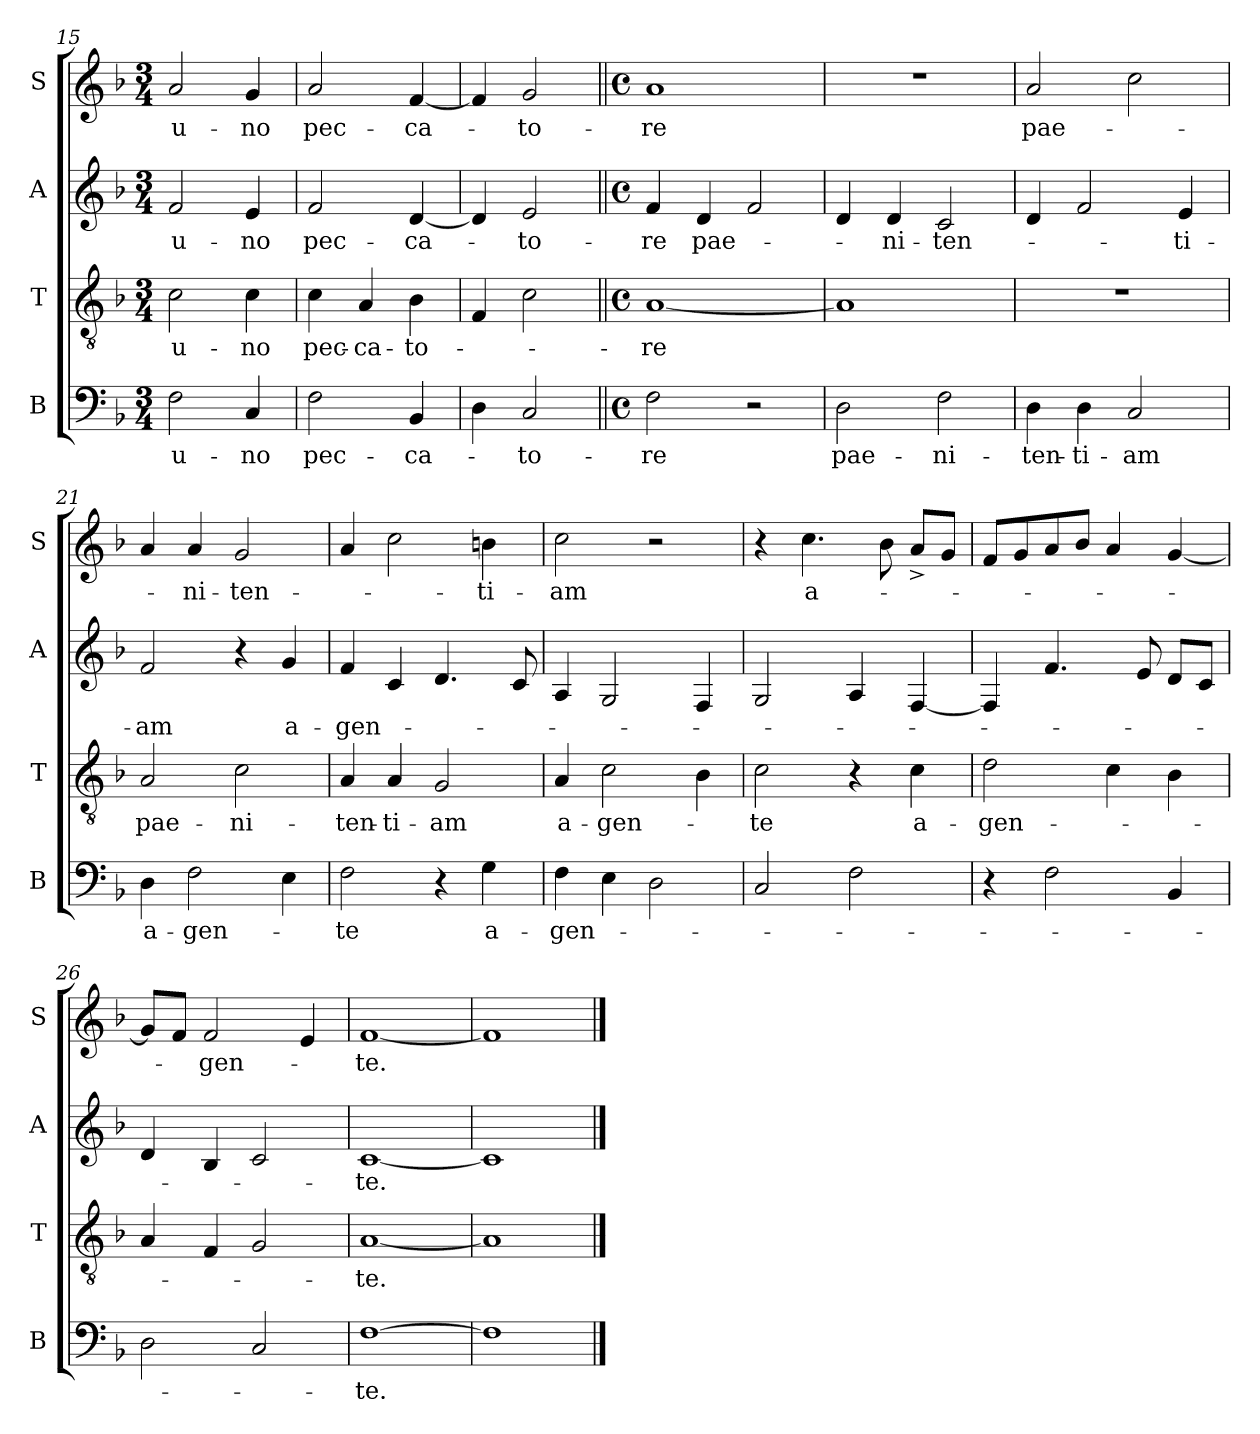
**kern	**text	**kern	**text	**kern	**text	**kern	**text
*part4	*part4	*part3	*part3	*part2	*part2	*part1	*part1
*staff4	*staff4	*staff3	*staff3	*staff2	*staff2	*staff1	*staff1
*I"B	*	*I"T	*	*I"A	*	*I"S	*
*I'B	*	*I'T	*	*I'A	*	*I'S	*
*clefF4	*	*clefGv2	*	*clefG2	*	*clefG2	*
*k[b-]	*	*k[b-]	*	*k[b-]	*	*k[b-]	*
*F:	*	*F:	*	*F:	*	*F:	*
*M3/4	*	*M3/4	*	*M3/4	*	*M3/4	*
=15	=15	=15	=15	=15	=15	=15	=15
!	!LO:LY:b	!	!LO:LY:b	!	!LO:LY:b	!	!LO:LY:b
2F\	u-	2c\	u-	2f/	u-	2a/	u-
!	!LO:LY:b	!	!LO:LY:b	!	!LO:LY:b	!	!LO:LY:b
4C/	-no	4c\	-no	4e/	-no	4g/	-no
=16	=16	=16	=16	=16	=16	=16	=16
!	!LO:LY:b	!	!LO:LY:b	!	!LO:LY:b	!	!LO:LY:b
2F\	pec-	4c\	pec-	2f/	pec-	2a/	pec-
!	!	!	!LO:LY:b	!	!	!	!
.	.	4A/	-ca-	.	.	.	.
!	!LO:LY:b	!	!LO:LY:b	!	!LO:LY:b	!	!LO:LY:b
4BB-/	-ca-	4B-\	-to-	[<4d/	-ca-	[<4f/	-ca-
=17	=17	=17	=17	=17	=17	=17	=17
4D\	.	4F/	.	4d/]	.	4f/]	.
!	!LO:LY:b	!	!	!	!LO:LY:b	!	!LO:LY:b
2C/	-to-	2c\	.	2e/	-to-	2g/	-to-
=18||	=18||	=18||	=18||	=18||	=18||	=18||	=18||
*M4/4	*	*M4/4	*	*M4/4	*	*M4/4	*
*met(c)	*	*met(c)	*	*met(c)	*	*met(c)	*
!	!LO:LY:b	!	!LO:LY:b	!	!LO:LY:b	!	!LO:LY:b
2F\	-re	[<1A	-re	4f/	-re	1a	-re
!	!	!	!	!	!LO:LY:b	!	!
.	.	.	.	4d/	pae-	.	.
2r	.	.	.	2f/	.	.	.
!!LO:LB:g=z
=19	=19	=19	=19	=19	=19	=19	=19
!	!LO:LY:b	!	!	!	!	!	!
2D\	pae-	1A]	.	4d/	.	1r	.
!	!	!	!	!	!LO:LY:b	!	!
.	.	.	.	4d/	-ni-	.	.
!	!LO:LY:b	!	!	!	!LO:LY:b	!	!
2F\	-ni-	.	.	2c/	-ten-	.	.
=20	=20	=20	=20	=20	=20	=20	=20
!	!LO:LY:b	!	!	!	!	!	!LO:LY:b
4D\	-ten-	1r	.	4d/	.	2a/	pae-
!	!LO:LY:b	!	!	!	!	!	!
4D\	-ti-	.	.	2f/	.	.	.
!	!LO:LY:b	!	!	!	!	!	!
2C/	-am	.	.	.	.	2cc\	.
!	!	!	!	!	!LO:LY:b	!	!
.	.	.	.	4e/	-ti-	.	.
=21	=21	=21	=21	=21	=21	=21	=21
!	!LO:LY:b	!	!LO:LY:b	!	!LO:LY:b	!	!
4D\	a-	2A/	pae-	2f/	-am	4a/	.
!	!LO:LY:b	!	!	!	!	!	!LO:LY:b
2F\	-gen-	.	.	.	.	4a/	-ni-
!	!	!	!LO:LY:b	!	!	!	!LO:LY:b
.	.	2c\	-ni-	4r	.	2g/	-ten-
!	!	!	!	!	!LO:LY:b	!	!
4E\	.	.	.	4g/	a-	.	.
=22	=22	=22	=22	=22	=22	=22	=22
!	!LO:LY:b	!	!LO:LY:b	!	!LO:LY:b	!	!
2F\	-te	4A/	-ten-	4f/	-gen-	4a/	.
!	!	!	!LO:LY:b	!	!	!	!
.	.	4A/	-ti-	4c/	.	2cc\	.
!	!	!	!LO:LY:b	!	!	!	!
4r	.	2G/	-am	4.d/	.	.	.
!	!LO:LY:b	!	!	!	!	!	!LO:LY:b
4G\	a-	.	.	.	.	4b\	-ti-
.	.	.	.	8c/	.	.	.
!!LO:LB:g=z
=23	=23	=23	=23	=23	=23	=23	=23
!	!LO:LY:b	!	!LO:LY:b	!	!	!	!LO:LY:b
4F\	-gen-	4A/	a-	4A/	.	2cc\	-am
!	!	!	!LO:LY:b	!	!	!	!
4E\	.	2c\	-gen-	2G/	.	.	.
2D\	.	.	.	.	.	2r	.
.	.	4B-\	.	4F/	.	.	.
=24	=24	=24	=24	=24	=24	=24	=24
!	!	!	!LO:LY:b	!	!	!	!
2C/	.	2c\	-te	2G/	.	4r	.
!	!	!	!	!	!	!	!LO:LY:b
.	.	.	.	.	.	4.cc\	a-
2F\	.	4r	.	4A/	.	.	.
.	.	.	.	.	.	8b-\	.
!	!	!	!LO:LY:b	!	!	!	!
.	.	4c\	a-	[<4F/	.	8a^</L	.
.	.	.	.	.	.	8g/J	.
=25	=25	=25	=25	=25	=25	=25	=25
!	!	!	!LO:LY:b	!	!	!	!
4r	.	2d\	-gen-	4F/]	.	8f/L	.
.	.	.	.	.	.	8g/	.
2F\	.	.	.	4.f/	.	8a/	.
.	.	.	.	.	.	8b-/J	.
.	.	4c\	.	.	.	4a/	.
.	.	.	.	8e/	.	.	.
4BB-/	.	4B-\	.	8d/L	.	[<4g/	.
.	.	.	.	8c/J	.	.	.
=26	=26	=26	=26	=26	=26	=26	=26
2D\	.	4A/	.	4d/	.	8g/L]	.
.	.	.	.	.	.	8f/J	.
!	!	!	!	!	!	!	!LO:LY:b
.	.	4F/	.	4B-/	.	2f/	-gen-
2C/	.	2G/	.	2c/	.	.	.
.	.	.	.	.	.	4e/	.
=27	=27	=27	=27	=27	=27	=27	=27
!	!LO:LY:b	!	!LO:LY:b	!	!LO:LY:b	!	!LO:LY:b
[>1F	-te.	[<1A	-te.	[<1c	-te.	[<1f	-te.
=28	=28	=28	=28	=28	=28	=28	=28
1F]	.	1A]	.	1c]	.	1f]	.
==	==	==	==	==	==	==	==
*-	*-	*-	*-	*-	*-	*-	*-
